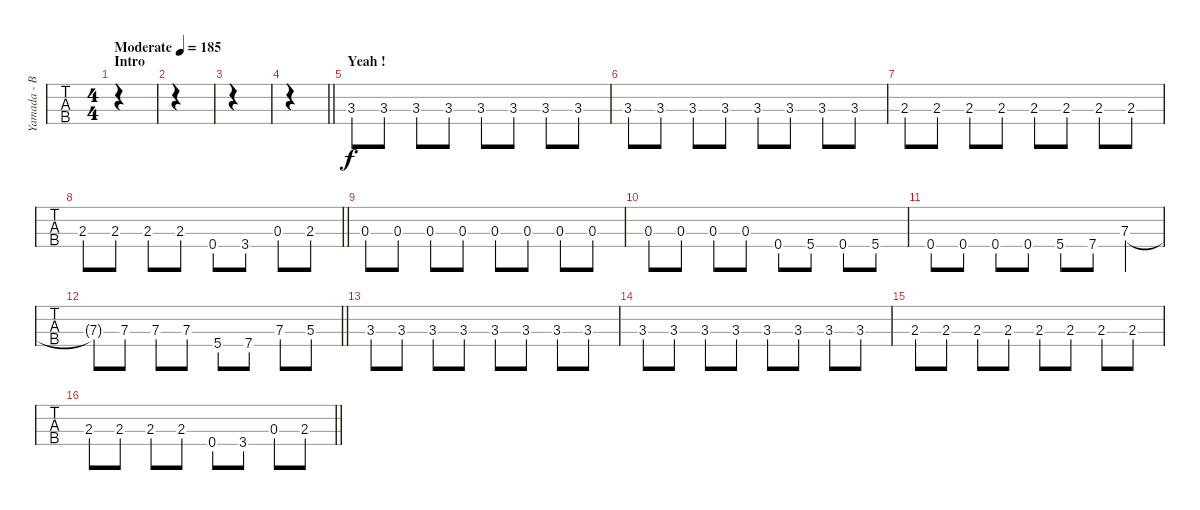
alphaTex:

\track ("Yamada - Bass" "Yamada - B") {instrument electricbasspick}
\staff {tabs}
\tuning (G2 D2 A1 E1) {hide}
\ts (4 4)
\section ("" "Intro")
\tempo (185 "Moderate")
\clef f4
\ks c
|
|
|
\barLineRight lightlight
|
\section ("" "Yeah !")
3.3.8 3.3.8 3.3.8 3.3.8 3.3.8 3.3.8 3.3.8 3.3.8 |
3.3.8 3.3.8 3.3.8 3.3.8 3.3.8 3.3.8 3.3.8 3.3.8 |
2.3.8 2.3.8 2.3.8 2.3.8 2.3.8 2.3.8 2.3.8 2.3.8 |
\barLineRight lightlight
2.3.8 2.3.8 2.3.8 2.3.8 0.4.8 3.4.8 0.3.8 2.3.8 |
0.3.8 0.3.8 0.3.8 0.3.8 0.3.8 0.3.8 0.3.8 0.3.8 |
0.3.8 0.3.8 0.3.8 0.3.8 0.4.8 5.4.8 0.4.8 5.4.8 |
0.4.8 0.4.8 0.4.8 0.4.8 5.4.8 7.4.8 7.3.4 |
\barLineRight lightlight
7.3{t}.8 7.3.8 7.3.8 7.3.8 5.4.8 7.4.8 7.3.8 5.3.8 |
3.3.8 3.3.8 3.3.8 3.3.8 3.3.8 3.3.8 3.3.8 3.3.8 |
3.3.8 3.3.8 3.3.8 3.3.8 3.3.8 3.3.8 3.3.8 3.3.8 |
2.3.8 2.3.8 2.3.8 2.3.8 2.3.8 2.3.8 2.3.8 2.3.8 |
\barLineRight lightlight
2.3.8 2.3.8 2.3.8 2.3.8 0.4.8 3.4.8 0.3.8 2.3.8
